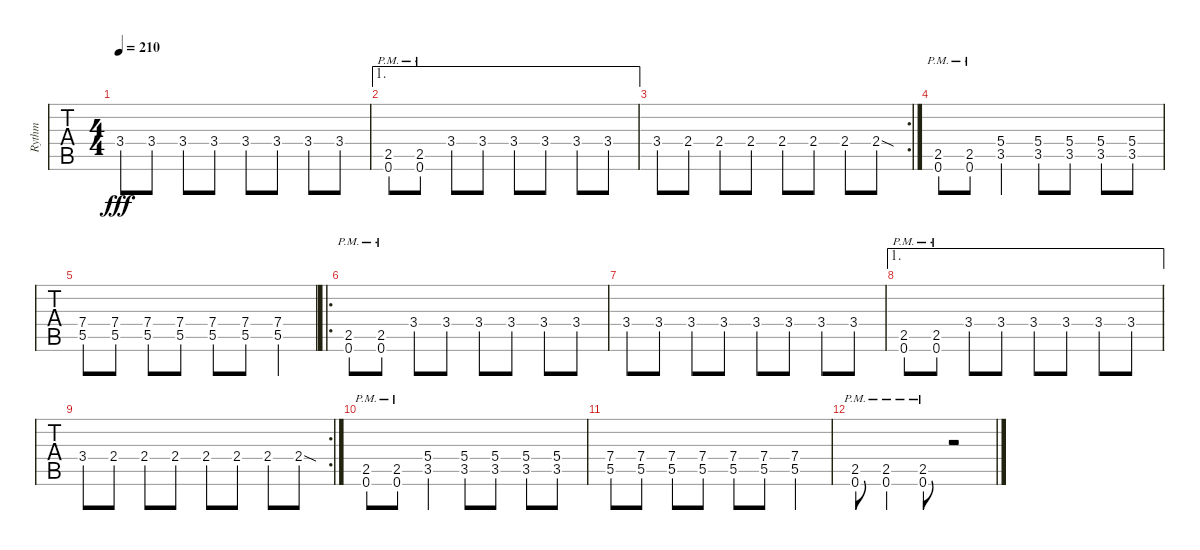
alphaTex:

\track ("Rythm" "Rythm") {instrument distortionguitar}
\staff {tabs}
\tuning (B3 Gb3 D3 A2 E2 B1) {hide}
\ts (4 4)
\tempo 210
\clef g2
\ks c
3.4.8{dy fff} 3.4.8 3.4.8 3.4.8 3.4.8 3.4.8 3.4.8 3.4.8 |
\ae 1
(2.5{pm} 0.6{pm}).8 (2.5{pm} 0.6{pm}).8 3.4.8 3.4.8 3.4.8 3.4.8 3.4.8 3.4.8 |
\rc 2
3.4.8 2.4.8 2.4.8 2.4.8 2.4.8 2.4.8 2.4.8 2.4{sod}.8 |
(2.5{pm} 0.6{pm}).8 (2.5{pm} 0.6{pm}).8 (5.4 3.5).4 (5.4 3.5).8 (5.4 3.5).8 (5.4 3.5).8 (5.4 3.5).8 |
(7.4 5.5).8 (7.4 5.5).8 (7.4 5.5).8 (7.4 5.5).8 (7.4 5.5).8 (7.4 5.5).8 (7.4 5.5).4 |
\ro
(2.5{pm} 0.6{pm}).8 (2.5{pm} 0.6{pm}).8 3.4.8 3.4.8 3.4.8 3.4.8 3.4.8 3.4.8 |
3.4.8 3.4.8 3.4.8 3.4.8 3.4.8 3.4.8 3.4.8 3.4.8 |
\ae 1
(2.5{pm} 0.6{pm}).8 (2.5{pm} 0.6{pm}).8 3.4.8 3.4.8 3.4.8 3.4.8 3.4.8 3.4.8 |
\rc 2
3.4.8 2.4.8 2.4.8 2.4.8 2.4.8 2.4.8 2.4.8 2.4{sod}.8 |
(2.5{pm} 0.6{pm}).8 (2.5{pm} 0.6{pm}).8 (5.4 3.5).4 (5.4 3.5).8 (5.4 3.5).8 (5.4 3.5).8 (5.4 3.5).8 |
(7.4 5.5).8 (7.4 5.5).8 (7.4 5.5).8 (7.4 5.5).8 (7.4 5.5).8 (7.4 5.5).8 (7.4 5.5).4 |
(2.5{pm} 0.6{pm}).8 (2.5{pm} 0.6{pm}).4 (2.5{pm} 0.6{pm}).8 r.2
